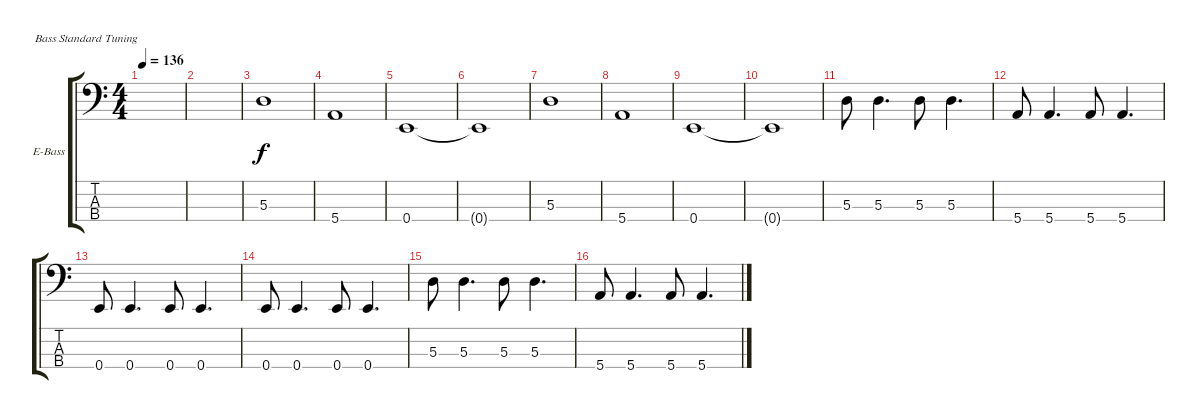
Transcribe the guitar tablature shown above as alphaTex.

\defaultSystemsLayout 4
\bracketExtendMode groupsimilarinstruments
\firstSystemTrackNameOrientation horizontal
\otherSystemsTrackNameOrientation horizontal
\track ("А. Андреев" "E-Bass") {instrument electricbassfinger}
\staff {score tabs}
\tuning (G2 D2 A1 E1)
\ts (4 4)
\tempo 136
\clef f4
\ks c
|
|
5.3.1 |
5.4.1 |
0.4.1 |
0.4{t}.1 |
5.3.1 |
5.4.1 |
0.4.1 |
0.4{t}.1 |
5.3.8 5.3.4{d} 5.3.8 5.3.4{d} |
5.4.8 5.4.4{d} 5.4.8 5.4.4{d} |
0.4.8 0.4.4{d} 0.4.8 0.4.4{d} |
0.4.8 0.4.4{d} 0.4.8 0.4.4{d} |
5.3.8 5.3.4{d} 5.3.8 5.3.4{d} |
5.4.8 5.4.4{d} 5.4.8 5.4.4{d}
